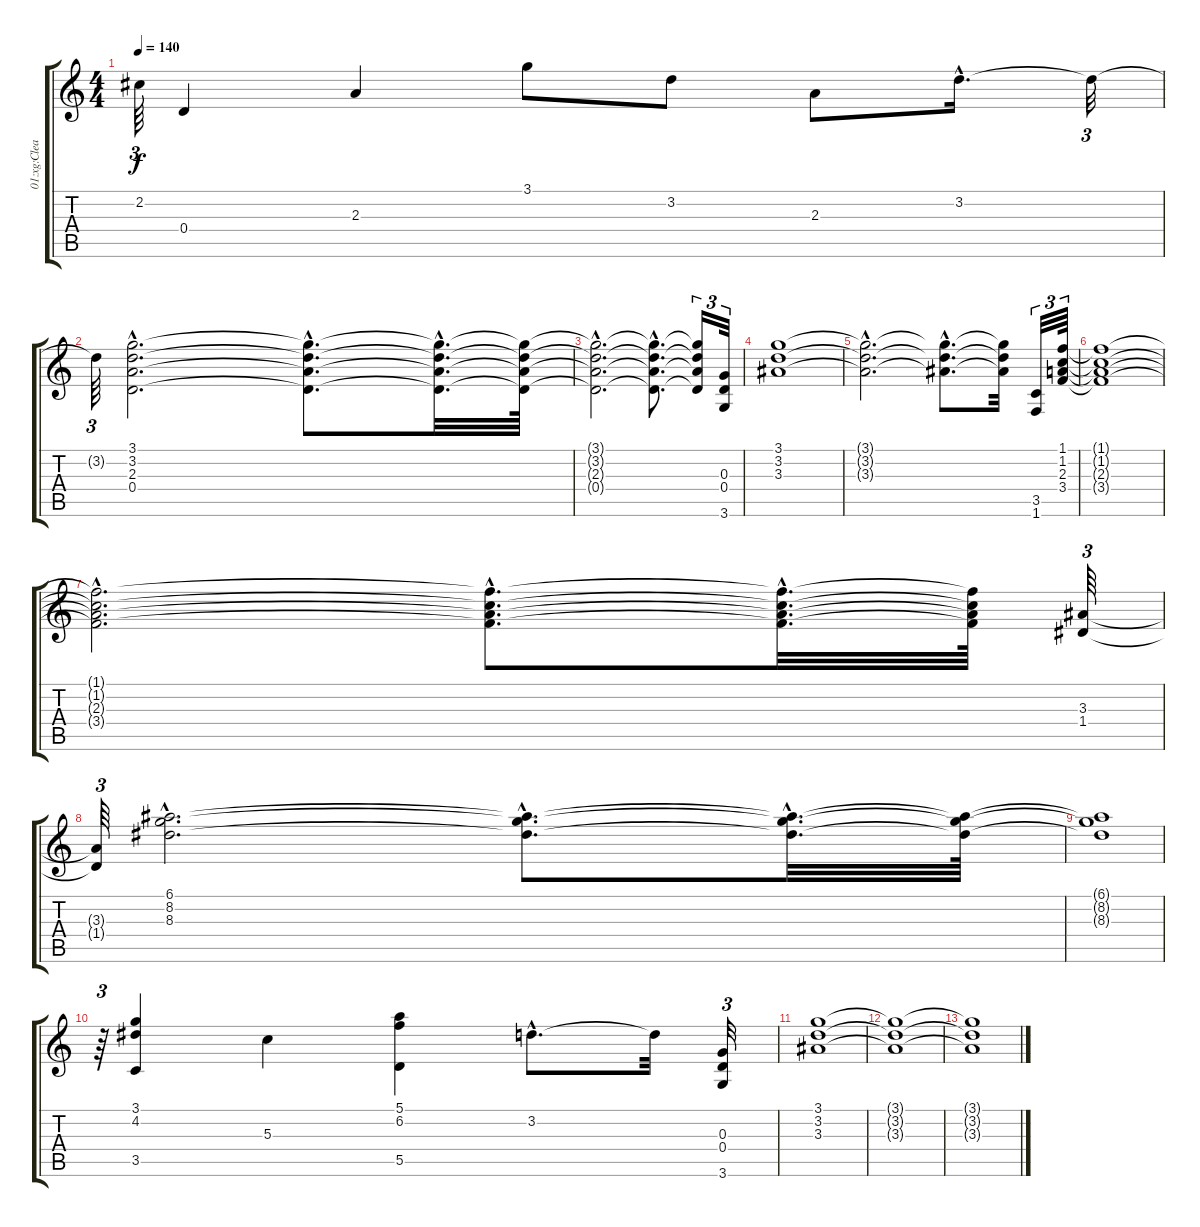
\track ("01:xg:Clean Guitar" "01:xg:Clea") {instrument acousticguitarnylon}
\staff {score tabs}
\tuning (E4 B3 G3 D3 A2 E2) {hide}
\ts (4 4)
\tempo 140
\clef g2
\ks c
2.2{t}.64{tu (3 2) dy f} 0.4.4 2.3.4 3.1.8 3.2.8 2.3.8 3.2{hac}.16{d} 3.2{t}.32{tu (3 2)} |
3.2{t}.64{tu (3 2)} (3.1{hac} 3.2{hac} 2.3{hac} 0.4{hac}).2{d} (3.1{hac t} 3.2{hac t} 2.3{hac t} 0.4{hac t}).8{d} (3.1{hac t} 3.2{hac t} 2.3{hac t} 0.4{hac t}).32{d} (3.1{t} 3.2{t} 2.3{t} 0.4{t}).64 |
(3.1{hac t} 3.2{hac t} 2.3{hac t} 0.4{hac t}).2{d} (3.1{hac t} 3.2{hac t} 2.3{hac t} 0.4{hac t}).8{d} (3.1{t} 3.2{t} 2.3{t} 0.4{t}).16{tu (3 2)} (0.3 0.4 3.6).32{tu (3 2)} |
(3.1 3.2 3.3).1 |
(3.1{hac t} 3.2{hac t} 3.3{hac t}).2{d} (3.1{hac t} 3.2{hac t} 3.3{hac t}).8{d} (3.1{t} 3.2{t} 3.3{t}).32 (3.5 1.6).32{tu (3 2)} (1.1 1.2 2.3 3.4).64{tu (3 2)} |
(1.1{t} 1.2{t} 2.3{t} 3.4{t}).1 |
(1.1{hac t} 1.2{hac t} 2.3{hac t} 3.4{hac t}).2{d} (1.1{hac t} 1.2{hac t} 2.3{hac t} 3.4{hac t}).8{d} (1.1{hac t} 1.2{hac t} 2.3{hac t} 3.4{hac t}).32{d} (1.1{t} 1.2{t} 2.3{t} 3.4{t}).64 (3.3 1.4).64{tu (3 2)} |
(3.3{t} 1.4{t}).64{tu (3 2)} (6.1{hac} 8.2{hac} 8.3{hac}).2{d} (6.1{hac t} 8.2{hac t} 8.3{hac t}).8{d} (6.1{hac t} 8.2{hac t} 8.3{hac t}).32{d} (6.1{t} 8.2{t} 8.3{t}).64 |
(6.1{t} 8.2{t} 8.3{t}).1 |
r.64{tu (3 2)} (3.1 4.2 3.5).4 5.3.4 (5.1 6.2 5.5).4 3.2{hac}.8{d} 3.2{t}.32 (0.3 0.4 3.6).32{tu (3 2)} |
(3.1 3.2 3.3).1 |
(3.1{t} 3.2{t} 3.3{t}).1 |
(3.1{t} 3.2{t} 3.3{t}).1
